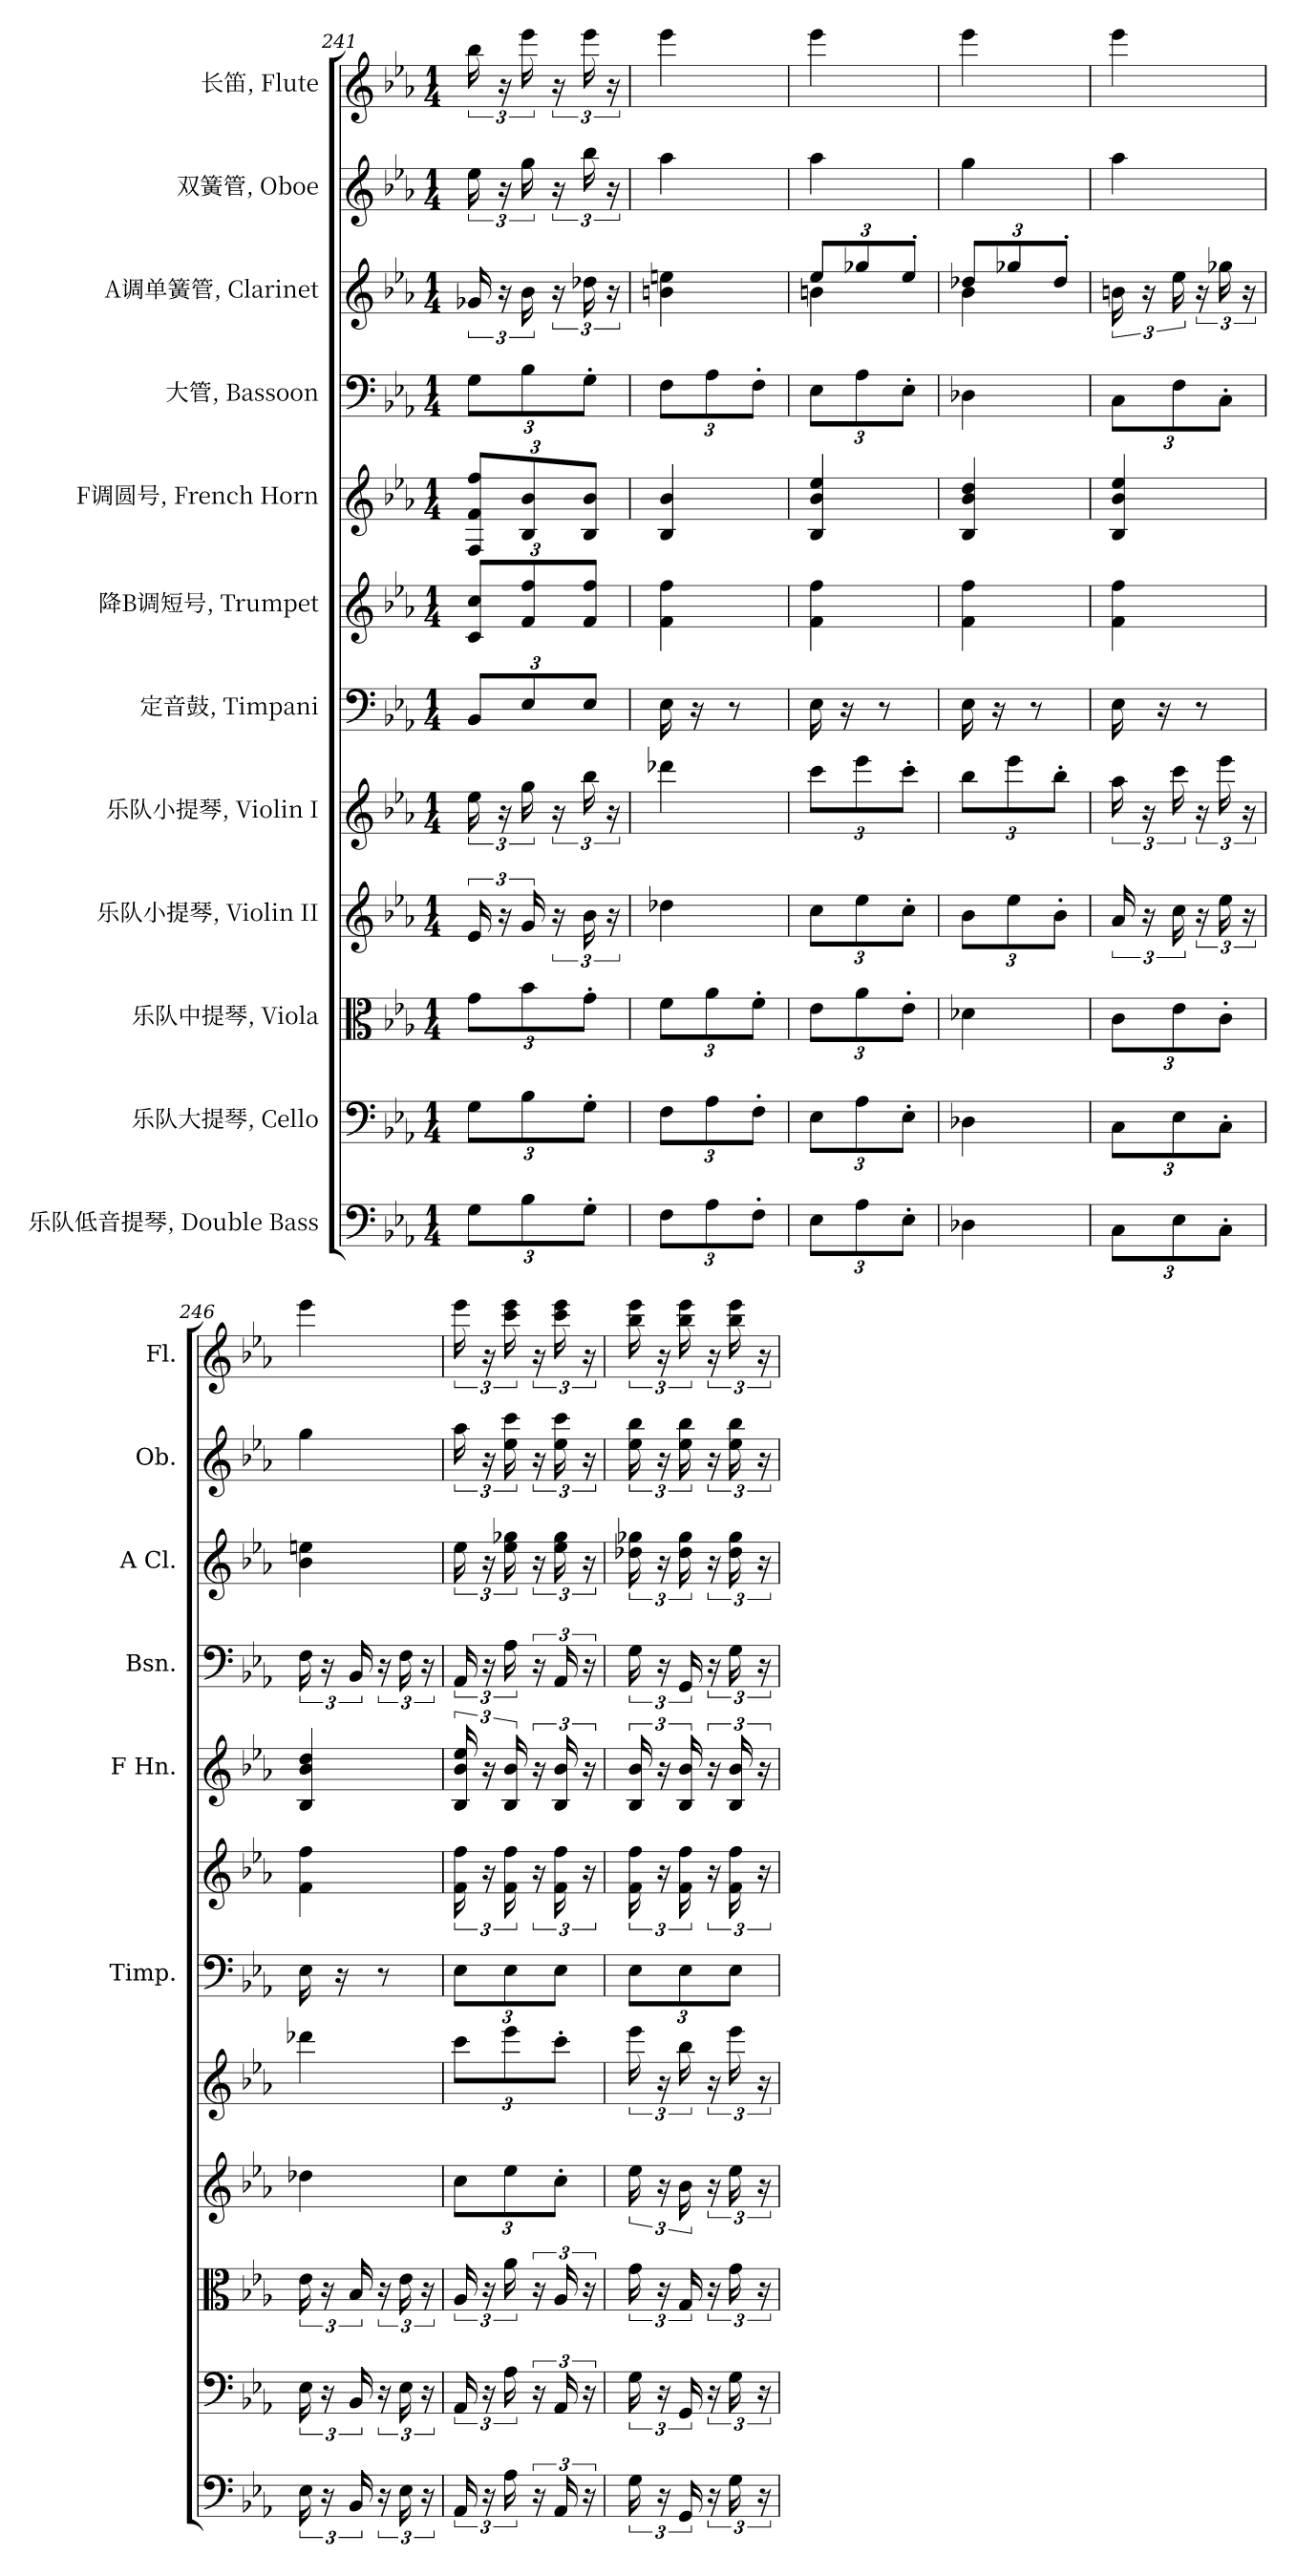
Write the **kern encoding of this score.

**kern	**kern	**kern	**kern	**kern	**kern	**kern	**kern	**kern	**kern	**kern	**kern
*part12	*part11	*part10	*part9	*part8	*part7	*part6	*part5	*part4	*part3	*part2	*part1
*staff12	*staff11	*staff10	*staff9	*staff8	*staff7	*staff6	*staff5	*staff4	*staff3	*staff2	*staff1
*I"乐队低音提琴, Double Bass	*I"乐队大提琴, Cello	*I"乐队中提琴, Viola	*I"乐队小提琴, Violin II	*I"乐队小提琴, Violin I	*I"定音鼓, Timpani	*I"降B调短号, Trumpet	*I"F调圆号, French Horn	*I"大管, Bassoon	*I"A调单簧管, Clarinet	*I"双簧管, Oboe	*I"长笛, Flute
*	*	*	*	*	*I'Timp.	*	*I'F Hn.	*I'Bsn.	*I'A Cl.	*I'Ob.	*I'Fl.
*clefF4	*clefF4	*clefC3	*clefG2	*clefG2	*clefF4	*clefG2	*clefG2	*clefF4	*clefG2	*clefG2	*clefG2
*ITrd7c12	*	*	*	*	*	*ITrd1c2	*ITrd4c7	*	*ITrd2c3	*	*
*k[b-e-a-]	*k[b-e-a-]	*k[b-e-a-]	*k[b-e-a-]	*k[b-e-a-]	*k[b-e-a-]	*k[b-e-a-d-g-]	*k[b-e-a-d-]	*k[b-e-a-]	*k[]	*k[b-e-a-]	*k[b-e-a-]
*M1/4	*M1/4	*M1/4	*M1/4	*M1/4	*M1/4	*M1/4	*M1/4	*M1/4	*M1/4	*M1/4	*M1/4
*Xbrackettup	*Xbrackettup	*Xbrackettup	*	*	*Xbrackettup	*Xbrackettup	*Xbrackettup	*Xbrackettup	*	*	*
=241	=241	=241	=241	=241	=241	=241	=241	=241	=241	=241	=241
12GG\L	12G\L	12g\L	24e-/	24ee-\	12BB-/L	12B-/ 12b-/L	12BB-/ 12B-/ 12b-/L	12G\L	24e-X/	24ee-\	24bb-\
.	.	.	24r	24r	.	.	.	.	24r	24r	24r
12BB-\	12B-\	12b-\	24g/	24gg\	12E-/	12e-/ 12ee-/	12E-/ 12e-/	12B-\	24g\	24gg\	24eee-\
.	.	.	24r	24r	.	.	.	.	24r	24r	24r
12GG'\J	12G'\J	12g'\J	24b-\	24bb-\	12E-/J	12e-/ 12ee-/J	12E-/ 12e-/J	12G'\J	24b-X\	24bb-\	24eee-\
.	.	.	24r	24r	.	.	.	.	24r	24r	24r
=242	=242	=242	=242	=242	=242	=242	=242	=242	=242	=242	=242
12FF\L	12F\L	12f\L	4dd-X\	4ddd-X\	16E-\	4e-\ 4ee-\	4E-/ 4e-/	12F\L	4g#X\ 4cc#X\	4aa-\	4eee-\
.	.	.	.	.	16r	.	.	.	.	.	.
12AA-\	12A-\	12a-\	.	.	.	.	.	12A-\	.	.	.
.	.	.	.	.	8r	.	.	.	.	.	.
12FF'\J	12F'\J	12f'\J	.	.	.	.	.	12F'\J	.	.	.
=243	=243	=243	=243	=243	=243	=243	=243	=243	=243	=243	=243
*	*	*	*Xbrackettup	*Xbrackettup	*	*	*	*	*Xbrackettup	*	*
*	*	*	*	*	*	*	*	*	*^	*	*
12EE-\L	12E-\L	12e-\L	12cc\L	12ccc\L	16E-\	4e-\ 4ee-\	4E-/ 4e-/ 4a-/	12E-\L	12cc/L	4g#X\	4aa-\	4eee-\
.	.	.	.	.	16r	.	.	.	.	.	.	.
12AA-\	12A-\	12a-\	12ee-\	12eee-\	.	.	.	12A-\	12ee-X/	.	.	.
.	.	.	.	.	8r	.	.	.	.	.	.	.
12EE-'\J	12E-'\J	12e-'\J	12cc'\J	12ccc'\J	.	.	.	12E-'\J	12cc'/J	.	.	.
=244	=244	=244	=244	=244	=244	=244	=244	=244	=244	=244	=244	=244
4DD-X\	4D-X\	4d-X\	12b-\L	12bb-\L	16E-\	4e-\ 4ee-\	4E-/ 4e-/ 4g/	4D-X\	12b-X/L	4g\	4gg\	4eee-\
.	.	.	.	.	16r	.	.	.	.	.	.	.
.	.	.	12ee-\	12eee-\	.	.	.	.	12ee-X/	.	.	.
.	.	.	.	.	8r	.	.	.	.	.	.	.
.	.	.	12b-'\J	12bb-'\J	.	.	.	.	12b-'/J	.	.	.
*	*	*	*	*	*	*	*	*	*v	*v	*	*
!!LO:PB:g=z
=245	=245	=245	=245	=245	=245	=245	=245	=245	=245	=245	=245
*	*	*	*brackettup	*brackettup	*	*	*	*	*brackettup	*	*
12CC\L	12C\L	12c\L	24a-/	24aa-\	16E-\	4e-\ 4ee-\	4E-/ 4e-/ 4a-/	12C\L	24g#X\	4aa-\	4eee-\
.	.	.	24r	24r	.	.	.	.	24r	.	.
.	.	.	.	.	16r	.	.	.	.	.	.
12EE-\	12E-\	12e-\	24cc\	24ccc\	.	.	.	12F\	24cc\	.	.
.	.	.	24r	24r	8r	.	.	.	24r	.	.
12CC'\J	12C'\J	12c'\J	24ee-\	24eee-\	.	.	.	12C'\J	24ee-X\	.	.
.	.	.	24r	24r	.	.	.	.	24r	.	.
=246	=246	=246	=246	=246	=246	=246	=246	=246	=246	=246	=246
*brackettup	*brackettup	*brackettup	*	*	*	*	*	*brackettup	*	*	*
24EE-\	24E-\	24e-\	4dd-X\	4ddd-X\	16E-\	4e-\ 4ee-\	4E-/ 4e-/ 4g/	24F\	4g\ 4cc#X\	4gg\	4eee-\
24r	24r	24r	.	.	.	.	.	24r	.	.	.
.	.	.	.	.	16r	.	.	.	.	.	.
24BBB-/	24BB-/	24B-/	.	.	.	.	.	24BB-/	.	.	.
24r	24r	24r	.	.	8r	.	.	24r	.	.	.
24EE-\	24E-\	24e-\	.	.	.	.	.	24F\	.	.	.
24r	24r	24r	.	.	.	.	.	24r	.	.	.
=247	=247	=247	=247	=247	=247	=247	=247	=247	=247	=247	=247
*	*	*	*Xbrackettup	*Xbrackettup	*	*brackettup	*brackettup	*	*	*	*
24AAA-/	24AA-/	24A-/	12cc\L	12ccc\L	12E-\L	24e-\ 24ee-\	24E-/ 24e-/ 24a-/	24AA-/	24cc\	24aa-\	24eee-\
24r	24r	24r	.	.	.	24r	24r	24r	24r	24r	24r
24AA-\	24A-\	24a-\	12ee-\	12eee-\	12E-\	24e-\ 24ee-\	24E-/ 24e-/	24A-\	24cc\ 24ee-X\	24ee-\ 24ccc\	24ccc\ 24eee-\
24r	24r	24r	.	.	.	24r	24r	24r	24r	24r	24r
24AAA-/	24AA-/	24A-/	12cc'\J	12ccc'\J	12E-\J	24e-\ 24ee-\	24E-/ 24e-/	24AA-/	24cc\ 24ee-\	24ee-\ 24ccc\	24ccc\ 24eee-\
24r	24r	24r	.	.	.	24r	24r	24r	24r	24r	24r
=248	=248	=248	=248	=248	=248	=248	=248	=248	=248	=248	=248
*	*	*	*brackettup	*brackettup	*	*	*	*	*	*	*
24GG\	24G\	24g\	24ee-\	24eee-\	12E-\L	24e-\ 24ee-\	24E-/ 24e-/	24G\	24b-X\ 24ee-X\	24ee-\ 24bb-\	24bb-\ 24eee-\
24r	24r	24r	24r	24r	.	24r	24r	24r	24r	24r	24r
24GGG/	24GG/	24G/	24b-\	24bb-\	12E-\	24e-\ 24ee-\	24E-/ 24e-/	24GG/	24b-\ 24ee-\	24ee-\ 24bb-\	24bb-\ 24eee-\
24r	24r	24r	24r	24r	.	24r	24r	24r	24r	24r	24r
24GG\	24G\	24g\	24ee-\	24eee-\	12E-\J	24e-\ 24ee-\	24E-/ 24e-/	24G\	24b-\ 24ee-\	24ee-\ 24bb-\	24bb-\ 24eee-\
24r	24r	24r	24r	24r	.	24r	24r	24r	24r	24r	24r
=	=	=	=	=	=	=	=	=	=	=	=
*-	*-	*-	*-	*-	*-	*-	*-	*-	*-	*-	*-
